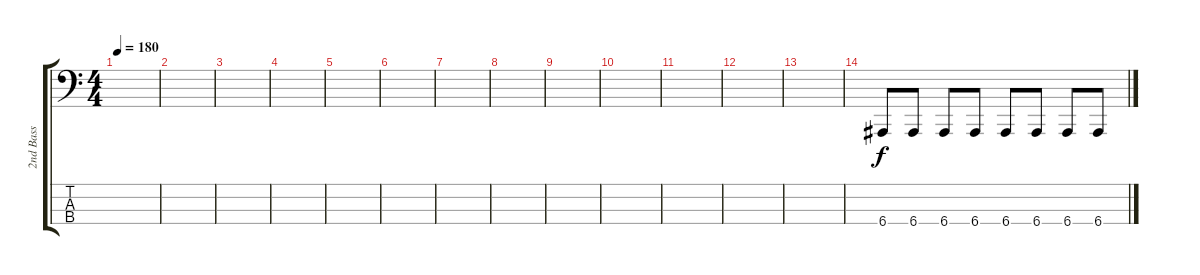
\track ("2nd Bass" "2nd Bass") {instrument lead8bassandlead}
\staff {score tabs}
\tuning (G2 D2 A1 E1) {hide}
\ts (4 4)
\tempo 180
\clef f4
\ks c
|
|
|
|
|
|
|
|
|
|
|
|
|
6.4.8 6.4.8 6.4.8 6.4.8 6.4.8 6.4.8 6.4.8 6.4.8
